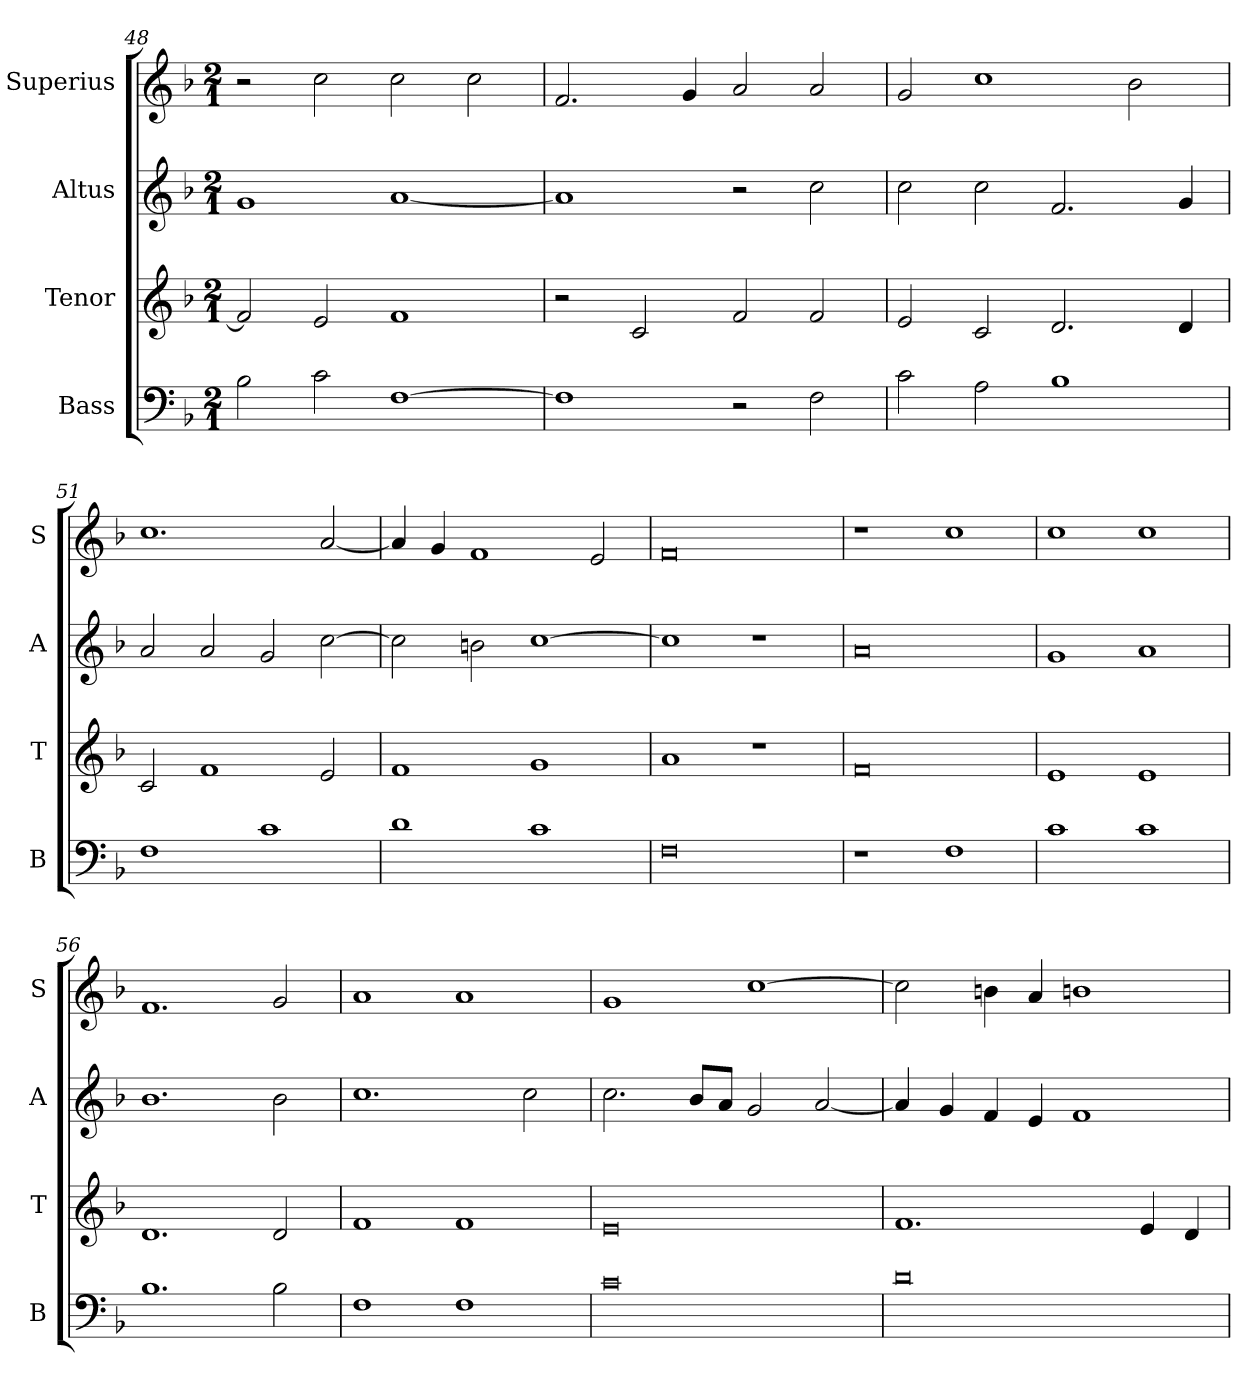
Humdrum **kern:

**kern	**kern	**kern	**kern
*part4	*part3	*part2	*part1
*staff4	*staff3	*staff2	*staff1
*I"Bass	*I"Tenor	*I"Altus	*I"Superius
*I'B	*I'T	*I'A	*I'S
*clefF4	*clefG2	*clefG2	*clefG2
*k[b-]	*k[b-]	*k[b-]	*k[b-]
*F:	*F:	*F:	*F:
*M2/1	*M2/1	*M2/1	*M2/1
=48	=48	=48	=48
2B-	2f]	1g	2r
2c	2e	.	2cc
[1F	1f	[1a	2cc
.	.	.	2cc
=49	=49	=49	=49
1F]	2r	1a]	2.f
.	2c	.	.
.	.	.	4g
2r	2f	2r	2a
2F	2f	2cc	2a
=50	=50	=50	=50
2c	2e	2cc	2g
2A	2c	2cc	1cc
1B-	2.d	2.f	.
.	.	.	2b-
.	4d	4g	.
=51	=51	=51	=51
1F	2c	2a	1.cc
.	1f	2a	.
1c	.	2g	.
.	2e	[2cc	[2a
=52	=52	=52	=52
1d	1f	2cc]	4a]
.	.	.	4g
.	.	2bn	1f
1c	1g	[1cc	.
.	.	.	2e
=53	=53	=53	=53
0F	1a	1cc]	0f
.	1r	1r	.
=54	=54	=54	=54
1r	0f	0a	1r
1F	.	.	1cc
=55	=55	=55	=55
1c	1e	1g	1cc
1c	1e	1a	1cc
=56	=56	=56	=56
1.B-	1.d	1.b-	1.f
2B-	2d	2b-	2g
=57	=57	=57	=57
1F	1f	1.cc	1a
1F	1f	.	1a
.	.	2cc	.
=58	=58	=58	=58
0c	0e	2.cc	1g
.	.	8b-L	.
.	.	8aJ	.
.	.	2g	[1cc
.	.	[2a	.
=59	=59	=59	=59
0d	1.f	4a]	2cc]
.	.	4g	.
.	.	4f	4bn
.	.	4e	4a
.	.	1f	1bn
.	4e	.	.
.	4d	.	.
=	=	=	=
*-	*-	*-	*-
